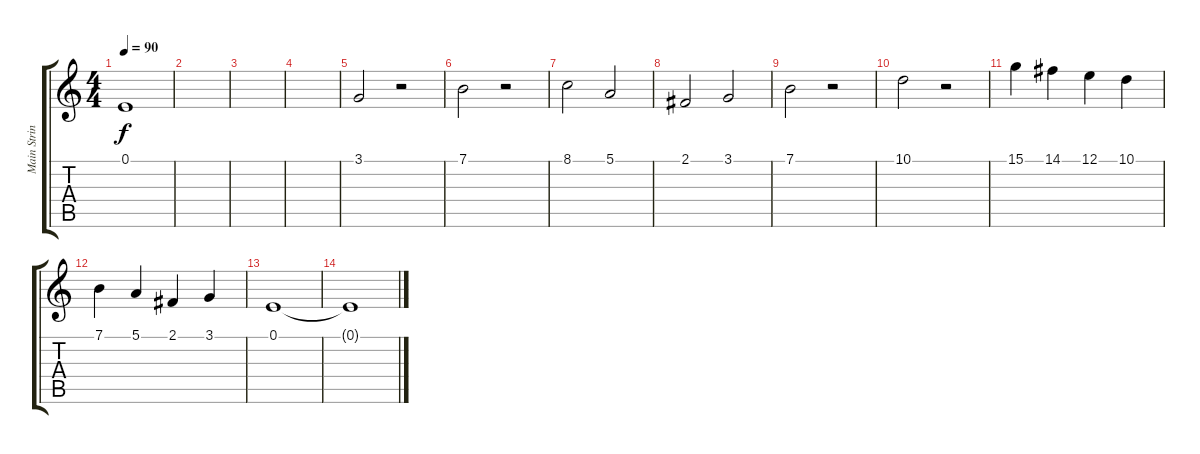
\track ("Main Strings" "Main Strin") {instrument stringensemble2}
\staff {score tabs}
\tuning (E4 B3 G3 D3 A2 E2) {hide}
\ts (4 4)
\tempo 90
\clef g2
\ks c
0.1.1{dy f volume 0} |
|
|
|
3.1.2 r.2 |
7.1.2 r.2 |
8.1.2 5.1.2 |
2.1.2 3.1.2 |
7.1.2 r.2 |
10.1.2 r.2 |
15.1.4 14.1.4 12.1.4 10.1.4 |
7.1.4 5.1.4 2.1.4 3.1.4 |
0.1.1{volume 0} |
0.1{t}.1
